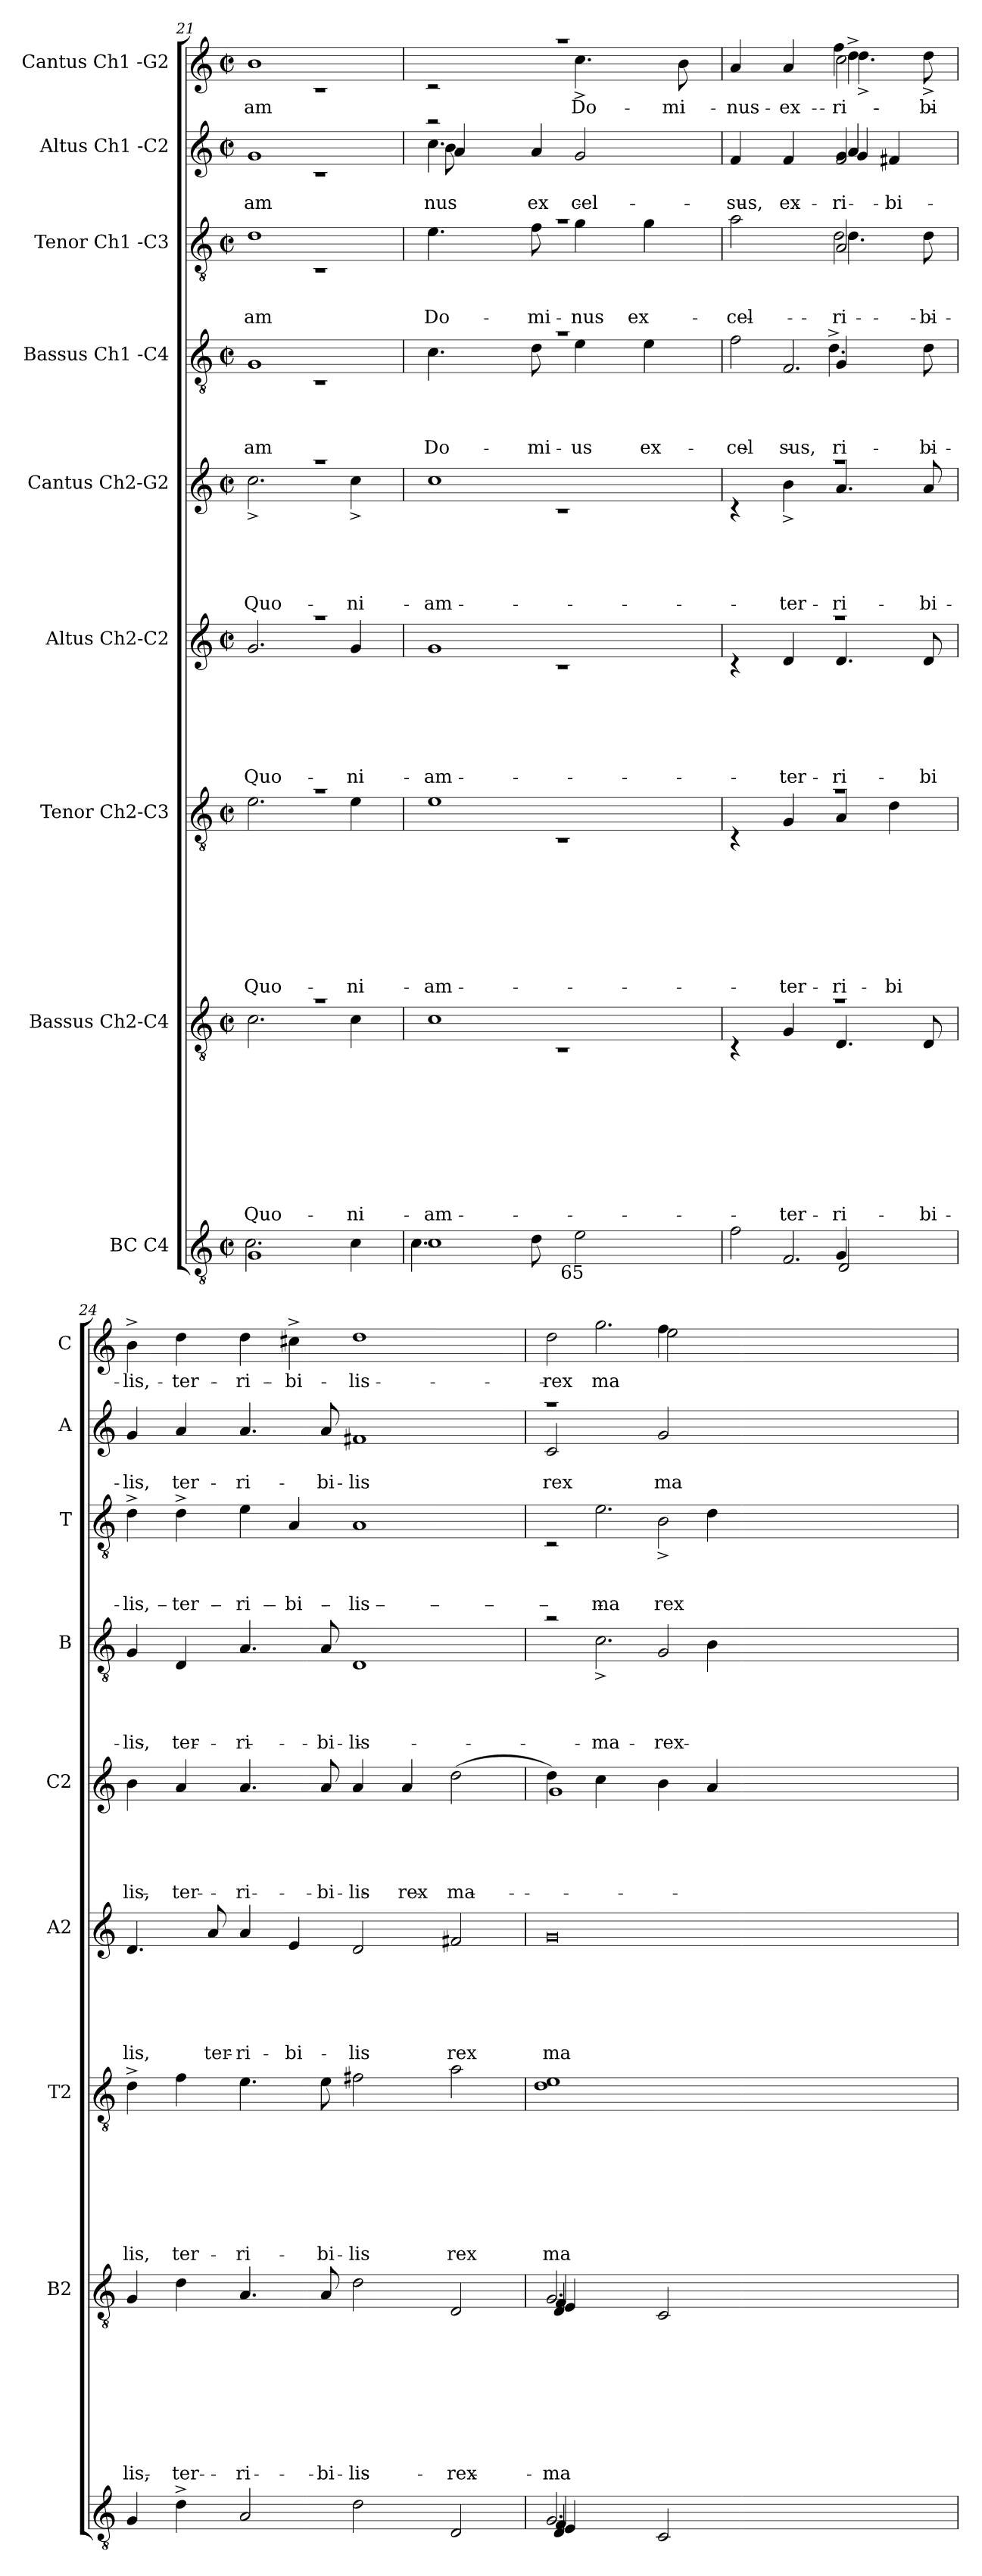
**kern	**kern	**text	**text	**text	**text	**text	**text	**text	**text	**text	**kern	**text	**text	**text	**text	**text	**text	**text	**text	**kern	**text	**text	**text	**text	**text	**text	**kern	**text	**text	**text	**text	**text	**kern	**text	**text	**text	**text	**kern	**text	**text	**text	**kern	**text	**text	**kern	**text
*part9	*part8	*part8	*part8	*part8	*part8	*part8	*part8	*part8	*part8	*part8	*part7	*part7	*part7	*part7	*part7	*part7	*part7	*part7	*part7	*part6	*part6	*part6	*part6	*part6	*part6	*part6	*part5	*part5	*part5	*part5	*part5	*part5	*part4	*part4	*part4	*part4	*part4	*part3	*part3	*part3	*part3	*part2	*part2	*part2	*part1	*part1
*staff9	*staff8	*staff8	*staff8	*staff8	*staff8	*staff8	*staff8	*staff8	*staff8	*staff8	*staff7	*staff7	*staff7	*staff7	*staff7	*staff7	*staff7	*staff7	*staff7	*staff6	*staff6	*staff6	*staff6	*staff6	*staff6	*staff6	*staff5	*staff5	*staff5	*staff5	*staff5	*staff5	*staff4	*staff4	*staff4	*staff4	*staff4	*staff3	*staff3	*staff3	*staff3	*staff2	*staff2	*staff2	*staff1	*staff1
*I"BC C4	*I"Bassus Ch2-C4	*	*	*	*	*	*	*	*	*	*I"Tenor Ch2-C3	*	*	*	*	*	*	*	*	*I"Altus Ch2-C2	*	*	*	*	*	*	*I"Cantus Ch2-G2	*	*	*	*	*	*I"Bassus Ch1 -C4	*	*	*	*	*I"Tenor Ch1 -C3	*	*	*	*I"Altus Ch1 -C2	*	*	*I"Cantus Ch1 -G2	*
*	*I'B2	*	*	*	*	*	*	*	*	*	*I'T2	*	*	*	*	*	*	*	*	*I'A2	*	*	*	*	*	*	*I'C2	*	*	*	*	*	*I'B	*	*	*	*	*I'T	*	*	*	*I'A	*	*	*I'C	*
*clefGv2	*clefGv2	*	*	*	*	*	*	*	*	*	*clefGv2	*	*	*	*	*	*	*	*	*clefG2	*	*	*	*	*	*	*clefG2	*	*	*	*	*	*clefGv2	*	*	*	*	*clefGv2	*	*	*	*clefG2	*	*	*clefG2	*
*k[]	*k[]	*	*	*	*	*	*	*	*	*	*k[]	*	*	*	*	*	*	*	*	*k[]	*	*	*	*	*	*	*k[]	*	*	*	*	*	*k[]	*	*	*	*	*k[]	*	*	*	*k[]	*	*	*k[]	*
*C:	*C:	*	*	*	*	*	*	*	*	*	*C:	*	*	*	*	*	*	*	*	*C:	*	*	*	*	*	*	*C:	*	*	*	*	*	*C:	*	*	*	*	*C:	*	*	*	*C:	*	*	*C:	*
*M2/2	*M2/2	*	*	*	*	*	*	*	*	*	*M2/2	*	*	*	*	*	*	*	*	*M2/2	*	*	*	*	*	*	*M2/2	*	*	*	*	*	*M2/2	*	*	*	*	*M2/2	*	*	*	*M2/2	*	*	*M2/2	*
*met(c|)	*met(c|)	*	*	*	*	*	*	*	*	*	*met(c|)	*	*	*	*	*	*	*	*	*met(c|)	*	*	*	*	*	*	*met(c|)	*	*	*	*	*	*met(c|)	*	*	*	*	*met(c|)	*	*	*	*met(c|)	*	*	*met(c|)	*
=21	=21	=21	=21	=21	=21	=21	=21	=21	=21	=21	=21	=21	=21	=21	=21	=21	=21	=21	=21	=21	=21	=21	=21	=21	=21	=21	=21	=21	=21	=21	=21	=21	=21	=21	=21	=21	=21	=21	=21	=21	=21	=21	=21	=21	=21	=21
*^	*^	*	*	*	*	*	*	*	*	*	*	*	*	*	*	*	*	*	*	*	*	*	*	*	*	*	*	*	*	*	*	*	*	*	*	*	*	*	*	*	*	*	*	*	*	*
!	!	!	!	!	!	!	!	!	!	!	!	!LO:LY:b	!	!	!	!	!	!	!	!	!LO:LY:b	!	!	!	!	!	!	!LO:LY:b	!	!	!	!	!	!LO:LY:b	!	!	!	!	!LO:LY:b	!	!	!	!LO:LY:b	!	!	!LO:LY:b	!	!LO:LY:b
*	*	*	*	*	*	*	*	*	*	*	*	*	*^	*	*	*	*	*	*	*	*	*^	*	*	*	*	*	*	*^	*	*	*	*	*	*^	*	*	*	*	*^	*	*	*	*^	*	*	*^	*
1G	2.c\	1ra	2.c\	.	.	.	.	.	.	.	.	Quo-	1ra	2.e\	.	.	.	.	.	.	.	Quo-	1raa	2.g/	.	.	.	.	.	Quo-	1raa	2.cc^<\	.	.	.	.	Quo-	1G	1rC	.	.	.	-am	1d	1rC	.	.	-am	1g	1rc	.	-am	1b	1rc	-am
!	!	!	!	!	!	!	!	!	!	!	!	!LO:LY:b	!	!	!	!	!	!	!	!	!	!LO:LY:b	!	!	!	!	!	!	!	!LO:LY:b	!	!	!	!	!	!	!LO:LY:b	!	!	!	!	!	!	!	!	!	!	!	!	!	!	!	!	!	!
.	4c\	.	4c\	.	.	.	.	.	.	.	.	-ni-	.	4e\	.	.	.	.	.	.	.	-ni-	.	4g/	.	.	.	.	.	-ni-	.	4cc^<\	.	.	.	.	-ni-	.	.	.	.	.	.	.	.	.	.	.	.	.	.	.	.	.	.
*	*	*	*	*	*	*	*	*	*	*	*	*	*	*	*	*	*	*	*	*	*	*	*	*	*	*	*	*	*	*	*	*	*	*	*	*	*	*	*	*	*	*	*	*	*	*	*	*	*v	*v	*	*	*	*	*
=22	=22	=22	=22	=22	=22	=22	=22	=22	=22	=22	=22	=22	=22	=22	=22	=22	=22	=22	=22	=22	=22	=22	=22	=22	=22	=22	=22	=22	=22	=22	=22	=22	=22	=22	=22	=22	=22	=22	=22	=22	=22	=22	=22	=22	=22	=22	=22	=22	=22	=22	=22	=22	=22	=22
*	*^	*	*	*	*	*	*	*	*	*	*	*	*	*	*	*	*	*	*	*	*	*	*	*	*	*	*	*	*	*	*	*	*	*	*	*	*	*	*	*	*	*	*	*	*	*	*	*	*	*	*	*	*	*
!	!	!	!	!	!	!	!	!	!	!	!	!	!LO:LY:b	!	!	!	!	!	!	!	!	!	!LO:LY:b	!	!	!	!	!	!	!	!LO:LY:b	!	!	!	!	!	!	!LO:LY:b	!	!	!	!	!	!LO:LY:b	!	!	!	!	!LO:LY:b	!	!	!LO:LY:b	!	!	!
*	*	*	*	*	*	*	*	*	*	*	*	*	*	*	*	*	*	*	*	*	*	*	*	*	*	*	*	*	*	*	*	*	*	*	*	*	*	*	*	*	*	*	*	*	*	*	*	*	*	*^	*	*	*	*	*
*	*	*	*	*	*	*	*	*	*	*	*	*	*	*	*	*	*	*	*	*	*	*	*	*	*	*	*	*	*	*	*	*	*	*	*	*	*	*	*	*	*	*	*	*	*	*	*	*	*	*	*^	*	*	*	*	*
!	!	!	!	!	!	!	!	!	!	!	!	!	!	!	!	!	!	!	!	!	!	!	!	!	!	!	!	!	!	!	!	!	!	!	!	!	!	!	!	!	!	!	!	!	!	!	!	!	!	!	!	!	!	!LO:LY:b	!	!	!
*	*	*	*	*	*	*	*	*	*	*	*	*	*	*	*	*	*	*	*	*	*	*	*	*	*	*	*	*	*	*	*	*	*	*	*	*	*	*	*	*	*	*	*	*	*	*	*	*	*	*	*	*^	*	*	*	*	*
!	!	!	!	!	!	!	!	!	!	!	!	!	!	!	!	!	!	!	!	!	!	!	!	!	!	!	!	!	!	!	!	!	!	!	!	!	!	!	!	!	!	!	!	!	!	!	!	!	!	!	!	!	!	!	!LO:LY:b:rj	!	!	!
4...ryy	1c	4.c>\	1c	1rC	.	.	.	.	.	.	.	.	-am	1e	1rC	.	.	.	.	.	.	.	-am	1g	1rc	.	.	.	.	.	-am	1cc	1rc	.	.	.	.	-am	1ra	4.c\	.	.	.	Do-	1ra	4.e\	.	.	Do-	2raa	4.cc\	8b\	4a/	.	-nus	1raa	2rc	.
.	.	.	.	.	.	.	.	.	.	.	.	.	.	.	.	.	.	.	.	.	.	.	.	.	.	.	.	.	.	.	.	.	.	.	.	.	.	.	.	.	.	.	.	.	.	.	.	.	.	.	.	2..ryy	.	.	.	.	.	.
.	.	.	.	.	.	.	.	.	.	.	.	.	.	.	.	.	.	.	.	.	.	.	.	.	.	.	.	.	.	.	.	.	.	.	.	.	.	.	.	.	.	.	.	.	.	.	.	.	.	.	.	.	8ryy	.	.	.	.	.
!	!	!	!	!	!	!	!	!	!	!	!	!	!	!	!	!	!	!	!	!	!	!	!	!	!	!	!	!	!	!	!	!	!	!	!	!	!	!	!	!	!	!	!	!LO:LY:b	!	!	!	!	!LO:LY:b	!	!	!	!	!	!LO:LY:b	!	!	!
.	.	8d\	.	.	.	.	.	.	.	.	.	.	.	.	.	.	.	.	.	.	.	.	.	.	.	.	.	.	.	.	.	.	.	.	.	.	.	.	.	8d\	.	.	.	-mi-	.	8f\	.	.	-mi-	.	2ryy	.	4a/	.	ex-	.	.	.
!LO:TX:b:t=65	!	!	!	!	!	!	!	!	!	!	!	!	!	!	!	!	!	!	!	!	!	!	!	!	!	!	!	!	!	!	!	!	!	!	!	!	!	!	!	!	!	!	!	!	!	!	!	!	!	!	!	!	!	!	!	!	!	!
2ryy	.	.	.	.	.	.	.	.	.	.	.	.	.	.	.	.	.	.	.	.	.	.	.	.	.	.	.	.	.	.	.	.	.	.	.	.	.	.	.	.	.	.	.	.	.	.	.	.	.	.	.	.	.	.	.	.	.	.
!	!	!	!	!	!	!	!	!	!	!	!	!	!	!	!	!	!	!	!	!	!	!	!	!	!	!	!	!	!	!	!	!	!	!	!	!	!	!	!	!	!	!	!	!LO:LY:b	!	!	!	!	!LO:LY:b:rj	!	!	!	!	!	!LO:LY:b	!	!	!LO:LY:b
.	.	2e\	.	.	.	.	.	.	.	.	.	.	.	.	.	.	.	.	.	.	.	.	.	.	.	.	.	.	.	.	.	.	.	.	.	.	.	.	.	4e\	.	.	.	-us	.	4g\	.	.	-nus	2g/	.	.	.	.	cel-	.	4.cc^<\	Do-
.	.	.	.	.	.	.	.	.	.	.	.	.	.	.	.	.	.	.	.	.	.	.	.	.	.	.	.	.	.	.	.	.	.	.	.	.	.	.	.	.	.	.	.	.	.	.	.	.	.	.	.	.	4.ryy	.	.	.	.	.
!	!	!	!	!	!	!	!	!	!	!	!	!	!	!	!	!	!	!	!	!	!	!	!	!	!	!	!	!	!	!	!	!	!	!	!	!	!	!	!	!	!	!	!	!LO:LY:b	!	!	!	!	!LO:LY:b	!	!	!	!	!	!	!	!	!
.	.	.	.	.	.	.	.	.	.	.	.	.	.	.	.	.	.	.	.	.	.	.	.	.	.	.	.	.	.	.	.	.	.	.	.	.	.	.	.	4e\	.	.	.	ex-	.	4g\	.	.	ex-	.	.	.	.	.	.	.	.	.
!	!	!	!	!	!	!	!	!	!	!	!	!	!	!	!	!	!	!	!	!	!	!	!	!	!	!	!	!	!	!	!	!	!	!	!	!	!	!	!	!	!	!	!	!	!	!	!	!	!	!	!	!	!	!	!	!	!	!LO:LY:b
.	.	.	.	.	.	.	.	.	.	.	.	.	.	.	.	.	.	.	.	.	.	.	.	.	.	.	.	.	.	.	.	.	.	.	.	.	.	.	.	.	.	.	.	.	.	.	.	.	.	.	8ryy	.	.	.	.	.	8b\	-mi-
32ryy	.	.	.	.	.	.	.	.	.	.	.	.	.	.	.	.	.	.	.	.	.	.	.	.	.	.	.	.	.	.	.	.	.	.	.	.	.	.	.	.	.	.	.	.	.	.	.	.	.	.	.	.	.	.	.	.	.	.
*	*	*	*	*	*	*	*	*	*	*	*	*	*	*	*	*	*	*	*	*	*	*	*	*	*	*	*	*	*	*	*	*	*	*	*	*	*	*	*v	*v	*	*	*	*	*	*	*	*	*	*	*	*	*	*	*	*v	*v	*
*	*	*	*	*	*	*	*	*	*	*	*	*	*	*	*	*	*	*	*	*	*	*	*	*	*	*	*	*	*	*	*	*	*	*	*	*	*	*	*	*	*	*	*	*v	*v	*	*	*	*	*	*	*	*	*	*	*
=23	=23	=23	=23	=23	=23	=23	=23	=23	=23	=23	=23	=23	=23	=23	=23	=23	=23	=23	=23	=23	=23	=23	=23	=23	=23	=23	=23	=23	=23	=23	=23	=23	=23	=23	=23	=23	=23	=23	=23	=23	=23	=23	=23	=23	=23	=23	=23	=23	=23	=23	=23	=23	=23	=23	=23
!	!	!	!	!	!	!	!	!	!	!	!	!	!	!	!	!	!	!	!	!	!	!	!	!	!	!	!	!	!	!	!	!	!	!	!	!	!	!	!	!	!	!	!LO:LY:b	!	!	!	!LO:LY:b	!	!	!	!	!	!LO:LY:b	!	!LO:LY:b
*	*	*	*	*	*	*	*	*	*	*	*	*	*	*	*	*	*	*	*	*	*	*	*	*	*	*	*	*	*	*	*	*	*	*	*	*	*	*	*^	*	*	*	*	*^	*	*	*	*	*	*	*	*	*	*^	*
*	*	*	*	*	*	*	*	*	*	*	*	*	*	*	*	*	*	*	*	*	*	*	*	*	*	*	*	*	*	*	*	*	*	*	*	*	*	*	*	*^	*	*	*	*	*	*^	*	*	*	*	*	*	*	*	*	*	*^	*
*	*	*	*	*	*	*	*	*	*	*	*	*	*	*	*	*	*	*	*	*	*	*	*	*	*	*	*	*	*	*	*	*	*	*	*	*	*	*	*	*	*	*	*	*	*	*	*	*	*	*	*	*	*	*	*	*	*	*	*	*^	*
2f\	4ryy	2ryy	1ra	4rC	.	.	.	.	.	.	.	.	.	1ra	4rC	.	.	.	.	.	.	.	.	1raa	4rc	.	.	.	.	.	.	1raa	4rc	.	.	.	.	.	2f\	4ryy	2ryy	.	.	.	-cel-	2a\	2ryy	2ryy	.	.	-cel-	4f/	2ryy	2ryy	2ryy	.	-sus,	4a/	2ryy	2ryy	2ryy	-nus
!	!	!	!	!	!	!	!	!	!	!	!	!	!LO:LY:b	!	!	!	!	!	!	!	!	!	!LO:LY:b	!	!	!	!	!	!	!	!LO:LY:b	!	!	!	!	!	!	!LO:LY:b	!	!	!	!	!	!	!LO:LY:b	!	!	!	!	!	!	!	!	!	!	!	!LO:LY:b	!	!	!	!	!LO:LY:b
.	2.F/	.	.	4G/	.	.	.	.	.	.	.	.	ter-	.	4G/	.	.	.	.	.	.	.	ter-	.	4d/	.	.	.	.	.	ter-	.	4b^<\	.	.	.	.	ter-	.	2.F/	.	.	.	.	-sus,	.	.	.	.	.	.	4f/	.	.	.	.	ex-	4a/	.	.	.	ex-
!	!	!	!	!	!	!	!	!	!	!	!	!	!LO:LY:b	!	!	!	!	!	!	!	!	!	!LO:LY:b	!	!	!	!	!	!	!	!LO:LY:b	!	!	!	!	!	!	!LO:LY:b	!	!	!	!	!	!	!LO:LY:b	!	!	!	!	!	!	!	!	!	!	!	!	!	!	!	!	!
!	!	!	!	!	!	!	!	!	!	!	!	!	!	!	!	!	!	!	!	!	!	!	!	!	!	!	!	!	!	!	!	!	!	!	!	!	!	!	!	!	!	!	!	!	!LO:LY:b	!	!	!	!	!	!LO:LY:b	!	!	!	!	!	!	!	!	!	!	!
!	!	!	!	!	!	!	!	!	!	!	!	!	!	!	!	!	!	!	!	!	!	!	!	!	!	!	!	!	!	!	!	!	!	!	!	!	!	!	!	!	!	!	!	!	!	!	!	!	!	!	!LO:LY:b	!	!	!	!	!	!	!	!	!	!	!
!	!	!	!	!	!	!	!	!	!	!	!	!	!	!	!	!	!	!	!	!	!	!	!	!	!	!	!	!	!	!	!	!	!	!	!	!	!	!	!	!	!	!	!	!	!	!	!	!	!	!	!LO:LY:b	!	!	!	!	!	!LO:LY:b:rj	!	!	!	!	!
!	!	!	!	!	!	!	!	!	!	!	!	!	!	!	!	!	!	!	!	!	!	!	!	!	!	!	!	!	!	!	!	!	!	!	!	!	!	!	!	!	!	!	!	!	!	!	!	!	!	!	!	!	!	!	!	!	!LO:LY:b	!	!	!	!	!
!	!	!	!	!	!	!	!	!	!	!	!	!	!	!	!	!	!	!	!	!	!	!	!	!	!	!	!	!	!	!	!	!	!	!	!	!	!	!	!	!	!	!	!	!	!	!	!	!	!	!	!	!	!	!	!	!	!LO:LY:b	!	!	!	!	!
!	!	!	!	!	!	!	!	!	!	!	!	!	!	!	!	!	!	!	!	!	!	!	!	!	!	!	!	!	!	!	!	!	!	!	!	!	!	!	!	!	!	!	!	!	!	!	!	!	!	!	!	!	!	!	!	!	!LO:LY:b	!	!	!	!	!LO:LY:b:rj
!	!	!	!	!	!	!	!	!	!	!	!	!	!	!	!	!	!	!	!	!	!	!	!	!	!	!	!	!	!	!	!	!	!	!	!	!	!	!	!	!	!	!	!	!	!	!	!	!	!	!	!	!	!	!	!	!	!	!	!	!	!	!LO:LY:b
!	!	!	!	!	!	!	!	!	!	!	!	!	!	!	!	!	!	!	!	!	!	!	!	!	!	!	!	!	!	!	!	!	!	!	!	!	!	!	!	!	!	!	!	!	!	!	!	!	!	!	!	!	!	!	!	!	!	!	!	!	!	!LO:LY:b
!	!	!	!	!	!	!	!	!	!	!	!	!	!	!	!	!	!	!	!	!	!	!	!	!	!	!	!	!	!	!	!	!	!	!	!	!	!	!	!	!	!	!	!	!	!	!	!	!	!	!	!	!	!	!	!	!	!	!	!	!	!	!LO:LY:b
4G>/	.	2D/	.	4.D/	.	.	.	.	.	.	.	.	-ri-	.	4A/	.	.	.	.	.	.	.	-ri-	.	4.d/	.	.	.	.	.	-ri-	.	4.a/	.	.	.	.	-ri-	4G/	.	4.d^>\	.	.	.	ri-	2A/	2d\	4.d\	.	.	-ri-	2f/	4a/	4g/	4g/	.	-ri-	2cc\	4ff\	4dd^>\	4.dd^>\	-ri-
!	!	!	!	!	!	!	!	!	!	!	!	!	!	!	!	!	!	!	!	!	!	!	!LO:LY:b	!	!	!	!	!	!	!	!	!	!	!	!	!	!	!	!	!	!	!	!	!	!	!	!	!	!	!	!	!	!	!	!	!	!LO:LY:b	!	!	!	!	!
4ryy	.	.	.	.	.	.	.	.	.	.	.	.	.	.	4d\	.	.	.	.	.	.	.	-bi-	.	.	.	.	.	.	.	.	.	.	.	.	.	.	.	4ryy	.	.	.	.	.	.	.	.	.	.	.	.	.	4ryy	4ryy	4f#X/	.	-bi-	.	4ryy	4ryy	.	.
!	!	!	!	!	!	!	!	!	!	!	!	!	!LO:LY:b	!	!	!	!	!	!	!	!	!	!	!	!	!	!	!	!	!	!LO:LY:b	!	!	!	!	!	!	!LO:LY:b	!	!	!	!	!	!	!LO:LY:b	!	!	!	!	!	!LO:LY:b	!	!	!	!	!	!	!	!	!	!	!LO:LY:b
.	.	.	.	8D/	.	.	.	.	.	.	.	.	-bi-	.	.	.	.	.	.	.	.	.	.	.	8d/	.	.	.	.	.	-bi-	.	8a/	.	.	.	.	-bi-	.	.	8d\	.	.	.	-bi-	.	.	8d\	.	.	-bi-	.	.	.	.	.	.	.	.	.	8dd^>\	-bi-
*v	*v	*v	*	*	*	*	*	*	*	*	*	*	*	*v	*v	*	*	*	*	*	*	*	*	*	*	*	*	*	*	*	*	*	*	*	*	*	*	*	*	*	*	*	*	*	*	*	*	*	*	*	*	*v	*v	*v	*v	*	*	*	*	*	*	*
!!LO:LB:g=z
=24	=24	=24	=24	=24	=24	=24	=24	=24	=24	=24	=24	=24	=24	=24	=24	=24	=24	=24	=24	=24	=24	=24	=24	=24	=24	=24	=24	=24	=24	=24	=24	=24	=24	=24	=24	=24	=24	=24	=24	=24	=24	=24	=24	=24	=24	=24	=24	=24	=24	=24	=24	=24	=24	=24	=24	=24
!	!	!	!	!	!	!	!	!	!	!	!LO:LY:b	!	!	!	!	!	!	!	!	!LO:LY:b	!	!	!	!	!	!	!	!LO:LY:b	!	!	!	!	!	!	!LO:LY:b	!	!	!	!	!	!	!LO:LY:b	!	!	!	!	!	!LO:LY:b	!	!	!LO:LY:b	!	!	!	!	!LO:LY:b
*	*	*	*	*	*	*	*	*	*	*	*	*	*	*	*	*	*	*	*	*	*v	*v	*	*	*	*	*	*	*	*	*	*	*	*	*	*v	*v	*v	*	*	*	*	*v	*v	*v	*	*	*	*	*	*	*v	*v	*v	*v	*
*	*v	*v	*	*	*	*	*	*	*	*	*	*	*	*	*	*	*	*	*	*	*	*	*	*	*	*	*	*v	*v	*	*	*	*	*	*	*	*	*	*	*	*	*	*	*	*	*	*	*
4G/	4G/	.	.	.	.	.	.	.	.	-lis,	4d^>\	.	.	.	.	.	.	.	-lis,	4.d/	.	.	.	.	.	-lis,	4b\	.	.	.	.	-lis,	4G/	.	.	.	-lis,	4d^>\	.	.	-lis,	4g/	.	-lis,	4b^>\	-lis,
!	!	!	!	!	!	!	!	!	!	!LO:LY:b	!	!	!	!	!	!	!	!	!LO:LY:b	!	!	!	!	!	!	!	!	!	!	!	!	!LO:LY:b	!	!	!	!	!LO:LY:b	!	!	!	!LO:LY:b	!	!	!LO:LY:b	!	!LO:LY:b
4d^>\	4d\	.	.	.	.	.	.	.	.	ter-	4f\	.	.	.	.	.	.	.	ter-	.	.	.	.	.	.	.	4a/	.	.	.	.	ter-	4D/	.	.	.	ter-	4d^>\	.	.	ter-	4a/	.	ter-	4dd\	ter-
!	!	!	!	!	!	!	!	!	!	!	!	!	!	!	!	!	!	!	!	!	!	!	!	!	!	!LO:LY:b	!	!	!	!	!	!	!	!	!	!	!	!	!	!	!	!	!	!	!	!
.	.	.	.	.	.	.	.	.	.	.	.	.	.	.	.	.	.	.	.	8a/	.	.	.	.	.	ter-	.	.	.	.	.	.	.	.	.	.	.	.	.	.	.	.	.	.	.	.
!	!	!	!	!	!	!	!	!	!	!LO:LY:b	!	!	!	!	!	!	!	!	!LO:LY:b	!	!	!	!	!	!	!LO:LY:b	!	!	!	!	!	!LO:LY:b	!	!	!	!	!LO:LY:b	!	!	!	!LO:LY:b	!	!	!LO:LY:b	!	!LO:LY:b
2A/	4.A/	.	.	.	.	.	.	.	.	-ri-	4.e\	.	.	.	.	.	.	.	-ri-	4a/	.	.	.	.	.	-ri-	4.a/	.	.	.	.	-ri-	4.A/	.	.	.	-ri-	4e\	.	.	-ri-	4.a/	.	-ri-	4dd\	-ri-
!	!	!	!	!	!	!	!	!	!	!	!	!	!	!	!	!	!	!	!	!	!	!	!	!	!	!LO:LY:b	!	!	!	!	!	!	!	!	!	!	!	!	!	!	!LO:LY:b	!	!	!	!	!LO:LY:b
.	.	.	.	.	.	.	.	.	.	.	.	.	.	.	.	.	.	.	.	4e/	.	.	.	.	.	-bi-	.	.	.	.	.	.	.	.	.	.	.	4A/	.	.	-bi-	.	.	.	4cc#X^>\	-bi-
!	!	!	!	!	!	!	!	!	!	!LO:LY:b	!	!	!	!	!	!	!	!	!LO:LY:b	!	!	!	!	!	!	!	!	!	!	!	!	!LO:LY:b	!	!	!	!	!LO:LY:b	!	!	!	!	!	!	!LO:LY:b	!	!
.	8A/	.	.	.	.	.	.	.	.	-bi-	8e\	.	.	.	.	.	.	.	-bi-	.	.	.	.	.	.	.	8a/	.	.	.	.	-bi-	8A/	.	.	.	-bi-	.	.	.	.	8a/	.	-bi-	.	.
!	!	!	!	!	!	!	!	!	!	!LO:LY:b	!	!	!	!	!	!	!	!	!LO:LY:b	!	!	!	!	!	!	!LO:LY:b	!	!	!	!	!	!LO:LY:b	!	!	!	!	!LO:LY:b	!	!	!	!LO:LY:b	!	!	!LO:LY:b	!	!LO:LY:b
2d\	2d\	.	.	.	.	.	.	.	.	-lis	2f#X\	.	.	.	.	.	.	.	-lis	2d/	.	.	.	.	.	-lis	4a/	.	.	.	.	-lis	1D	.	.	.	-lis	1A	.	.	-lis	1f#X	.	-lis-	1dd	-lis
!	!	!	!	!	!	!	!	!	!	!	!	!	!	!	!	!	!	!	!	!	!	!	!	!	!	!	!	!	!	!	!	!LO:LY:b	!	!	!	!	!	!	!	!	!	!	!	!	!	!
.	.	.	.	.	.	.	.	.	.	.	.	.	.	.	.	.	.	.	.	.	.	.	.	.	.	.	4a/	.	.	.	.	rex	.	.	.	.	.	.	.	.	.	.	.	.	.	.
!	!	!	!	!	!	!	!	!	!	!LO:LY:b	!	!	!	!	!	!	!	!	!LO:LY:b	!	!	!	!	!	!	!LO:LY:b	!	!	!	!	!	!LO:LY:b	!	!	!	!	!	!	!	!	!	!	!	!	!	!
2D/	2D/	.	.	.	.	.	.	.	.	rex	2a\	.	.	.	.	.	.	.	rex	2f#X/	.	.	.	.	.	rex	(>2dd\	.	.	.	.	ma-	.	.	.	.	.	.	.	.	.	.	.	.	.	.
=25	=25	=25	=25	=25	=25	=25	=25	=25	=25	=25	=25	=25	=25	=25	=25	=25	=25	=25	=25	=25	=25	=25	=25	=25	=25	=25	=25	=25	=25	=25	=25	=25	=25	=25	=25	=25	=25	=25	=25	=25	=25	=25	=25	=25	=25	=25
*^	*	*	*	*	*	*	*	*	*	*	*	*	*	*	*	*	*	*	*	*	*	*	*	*	*	*	*	*	*	*	*	*	*	*	*	*	*	*	*	*	*	*	*	*	*	*
*	*^	*	*	*	*	*	*	*	*	*	*	*	*	*	*	*	*	*	*	*	*	*	*	*	*	*	*	*	*	*	*	*	*	*	*	*	*	*	*	*	*	*	*	*	*	*	*
*	*	*^	*	*	*	*	*	*	*	*	*	*	*	*	*	*	*	*	*	*	*	*	*	*	*	*	*	*	*	*	*	*	*	*	*	*	*	*	*	*	*	*	*	*	*	*	*	*
!	!	!	!	!	!	!	!	!	!	!	!	!	!LO:LY:b	!	!	!	!	!	!	!	!	!LO:LY:b	!	!	!	!	!	!	!LO:LY:b	!	!	!	!	!	!	!	!	!	!	!	!	!	!	!	!	!	!LO:LY:b	!	!LO:LY:b
*	*	*	*	*^	*	*	*	*	*	*	*	*	*	*	*	*	*	*	*	*	*	*	*	*	*	*	*	*	*	*^	*	*	*	*	*	*^	*	*	*	*	*^	*	*	*	*^	*	*	*^	*
*	*	*	*	*	*^	*	*	*	*	*	*	*	*	*	*	*	*	*	*	*	*	*	*	*	*	*	*	*	*	*	*	*	*	*	*	*	*	*	*^	*	*	*	*	*	*^	*	*	*	*	*	*	*	*	*^	*
*	*	*	*	*	*	*^	*	*	*	*	*	*	*	*	*	*	*	*	*	*	*	*	*	*	*	*	*	*	*	*	*	*	*	*	*	*	*	*	*	*	*	*	*	*	*	*	*	*^	*	*	*	*	*	*	*	*	*	*	*
2.G/	4F/	4E/	4D/	2.G/	4F/	4E/	4D/	.	.	.	.	.	.	.	.	ma-	1d 1e	.	.	.	.	.	.	.	ma-	0g	.	.	.	.	.	ma-	4dd\)	1g	.	.	.	.	.	2ra	4ryy	2.ryy	.	.	.	.	4ryy	2rC	4ryy	2.ryy	.	.	.	1raa	2c/	.	-rex	2dd\	4ryy	2ryy	rex
!	!	!	!	!	!	!	!	!	!	!	!	!	!	!	!	!	!	!	!	!	!	!	!	!	!	!	!	!	!	!	!	!	!	!	!	!	!	!	!	!	!	!	!	!	!	!LO:LY:b	!	!	!	!	!	!	!LO:LY:b	!	!	!	!	!	!	!	!LO:LY:b
.	1ryy	1ryy	4ryy	.	1ryy	1ryy	4ryy	.	.	.	.	.	.	.	.	.	.	.	.	.	.	.	.	.	.	.	.	.	.	.	.	.	4cc\	.	.	.	.	.	.	.	2.c^<\	.	.	.	.	ma-	16ryy	.	2.e\	.	.	.	ma-	.	.	.	.	.	2.gg\	.	ma-
.	.	.	.	.	.	.	.	.	.	.	.	.	.	.	.	.	.	.	.	.	.	.	.	.	.	.	.	.	.	.	.	.	.	.	.	.	.	.	.	.	.	.	.	.	.	.	1ryy	.	.	.	.	.	.	.	.	.	.	.	.	.	.
!	!	!	!	!	!	!	!	!	!	!	!	!	!	!	!	!	!	!	!	!	!	!	!	!	!	!	!	!	!	!	!	!	!	!	!	!	!	!	!	!	!	!	!	!	!	!LO:LY:b	!	!	!	!	!	!	!LO:LY:b	!	!	!	!LO:LY:b	!	!	!	!
.	.	.	2C/	.	.	.	2C/	.	.	.	.	.	.	.	.	.	.	.	.	.	.	.	.	.	.	.	.	.	.	.	.	.	4b\	.	.	.	.	.	.	2G/	.	.	.	.	.	rex	.	2B^<\	.	.	.	.	rex	.	2g/	.	ma-	4ff\	.	2ee\	.
1ryy	.	.	.	1ryy	.	.	.	.	.	.	.	.	.	.	.	.	.	.	.	.	.	.	.	.	.	.	.	.	.	.	.	.	4a/	.	.	.	.	.	.	.	.	4B\	.	.	.	.	.	.	.	4d\	.	.	.	.	.	.	.	1ryy	.	.	.
.	.	.	1ryy	.	.	.	1ryy	.	.	.	.	.	.	.	.	.	1ryy	.	.	.	.	.	.	.	.	.	.	.	.	.	.	.	1ryy	1ryy	.	.	.	.	.	1ryy	1ryy	1ryy	.	.	.	.	.	1ryy	1ryy	1ryy	.	.	.	1ryy	1ryy	.	.	.	1ryy	1ryy	.
.	2.ryy	2.ryy	.	.	2.ryy	2.ryy	.	.	.	.	.	.	.	.	.	.	.	.	.	.	.	.	.	.	.	.	.	.	.	.	.	.	.	.	.	.	.	.	.	.	.	.	.	.	.	.	.	.	.	.	.	.	.	.	.	.	.	.	.	.	.
.	.	.	.	.	.	.	.	.	.	.	.	.	.	.	.	.	.	.	.	.	.	.	.	.	.	.	.	.	.	.	.	.	.	.	.	.	.	.	.	.	.	.	.	.	.	.	2ryy	.	.	.	.	.	.	.	.	.	.	.	.	.	.
4ryy	.	.	.	4ryy	.	.	.	.	.	.	.	.	.	.	.	.	.	.	.	.	.	.	.	.	.	.	.	.	.	.	.	.	.	.	.	.	.	.	.	.	.	.	.	.	.	.	.	.	.	.	.	.	.	.	.	.	.	4ryy	.	.	.
.	.	.	.	.	.	.	.	.	.	.	.	.	.	.	.	.	.	.	.	.	.	.	.	.	.	.	.	.	.	.	.	.	.	.	.	.	.	.	.	.	.	.	.	.	.	.	8.ryy	.	.	.	.	.	.	.	.	.	.	.	.	.	.
*v	*v	*v	*v	*	*	*	*	*	*	*	*	*	*	*	*	*	*	*	*	*	*	*	*	*	*	*	*	*	*	*	*	*	*v	*v	*	*	*	*	*	*v	*v	*v	*	*	*	*	*v	*v	*v	*v	*	*	*	*v	*v	*	*	*v	*v	*v	*
*	*v	*v	*v	*v	*	*	*	*	*	*	*	*	*	*	*	*	*	*	*	*	*	*	*	*	*	*	*	*	*	*	*	*	*	*	*	*	*	*	*	*	*	*	*	*	*	*	*	*	*
=	=	=	=	=	=	=	=	=	=	=	=	=	=	=	=	=	=	=	=	=	=	=	=	=	=	=	=	=	=	=	=	=	=	=	=	=	=	=	=	=	=	=	=	=	=	=
*-	*-	*-	*-	*-	*-	*-	*-	*-	*-	*-	*-	*-	*-	*-	*-	*-	*-	*-	*-	*-	*-	*-	*-	*-	*-	*-	*-	*-	*-	*-	*-	*-	*-	*-	*-	*-	*-	*-	*-	*-	*-	*-	*-	*-	*-	*-
